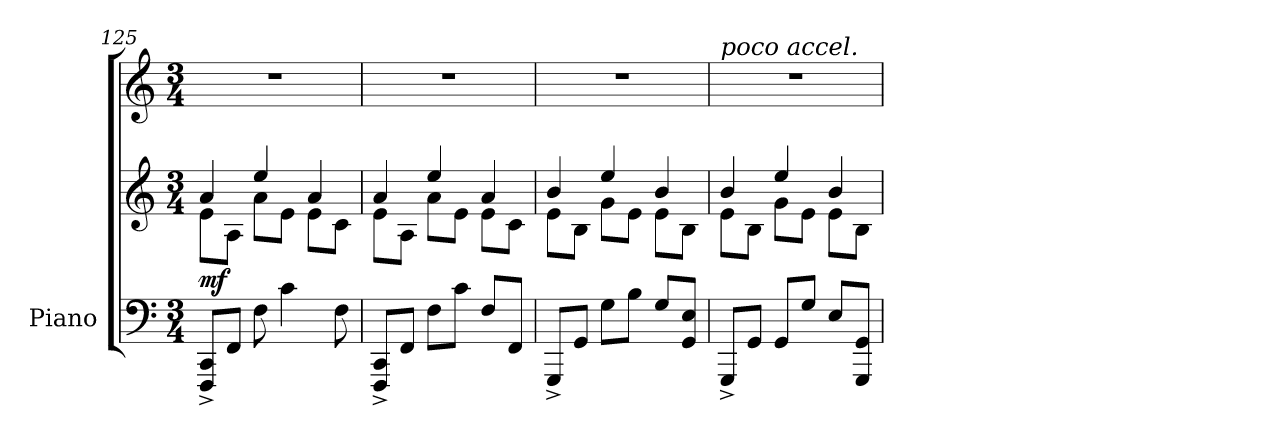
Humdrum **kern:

**kern	**kern	**kern	**dynam
*part1	*part1	*part1	*part1
*staff3	*staff2	*staff1	*staff1/2/3
*I"Piano	*	*	*
*I'Pno.	*	*	*
*clefF4	*clefG2	*clefG2	*
*k[]	*k[]	*k[]	*
*M3/4	*M3/4	*M3/4	*
*MM76	*MM76	*MM76	*
=125	=125	=125	=125
*	*^	*	*
!	!	!	!	!LO:DY:b=2
8FFF/^ 8CC/^L	4a/	8e\L	2.r	mf
8FF/J	.	8A\J	.	.
8F\	4ee/	8a\L	.	.
4c\	.	8e\J	.	.
.	4a/	8e\L	.	.
8F\	.	8c\J	.	.
=126	=126	=126	=126	=126
8FFF/^ 8CC/^L	4a/	8e\L	2.r	.
8FF/J	.	8A\J	.	.
8F\L	4ee/	8a\L	.	.
8c\J	.	8e\J	.	.
8F/L	4a/	8e\L	.	.
8FF/J	.	8c\J	.	.
!!LO:LB:g=z
=127	=127	=127	=127	=127
*	*	*	*MM79	*
8GGG^/L	4b/	8e\L	2.r	.
8GG/J	.	8B\J	.	.
8G\L	4ee/	8g\L	.	.
8B\J	.	8e\J	.	.
8G/L	4b/	8e\L	.	.
8GG/ 8E/J	.	8B\J	.	.
=128	=128	=128	=128	=128
!	!	!	!LO:TX:a:i:t=poco accel.	!
8GGG^/L	4b/	8e\L	2.r	.
8GG/J	.	8B\J	.	.
8GG/L	4ee/	8g\L	.	.
8G/J	.	8e\J	.	.
8E/L	4b/	8e\L	.	.
8GGG/ 8GG/J	.	8B\J	.	.
*	*v	*v	*	*
=	=	=	=
*-	*-	*-	*-
